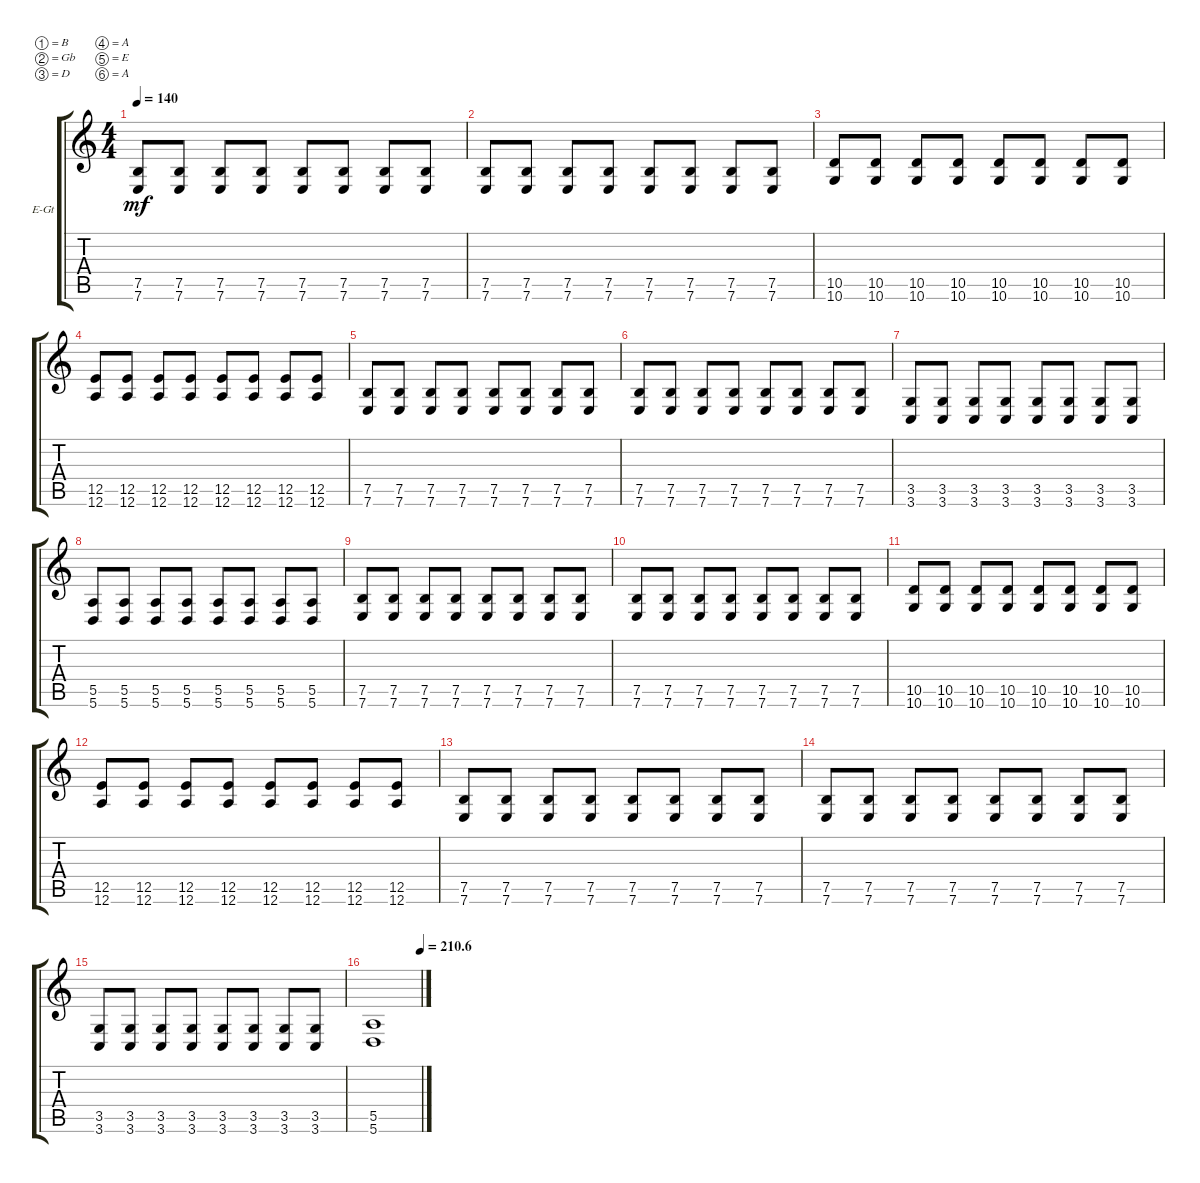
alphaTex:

\bracketExtendMode groupsimilarinstruments
\firstSystemTrackNameOrientation horizontal
\otherSystemsTrackNameOrientation horizontal
\track ("Electric Guitar 2" "E-Gt") {instrument distortionguitar}
\staff {score tabs}
\tuning (B3 Gb3 D3 A2 E2 A1)
\ts (4 4)
\tempo 140
\clef g2
\ks c
(7.6 7.5).8{dy mf} (7.6 7.5).8 (7.6 7.5).8 (7.6 7.5).8 (7.6 7.5).8 (7.6 7.5).8 (7.6 7.5).8 (7.6 7.5).8 |
(7.6 7.5).8 (7.6 7.5).8 (7.6 7.5).8 (7.6 7.5).8 (7.6 7.5).8 (7.6 7.5).8 (7.6 7.5).8 (7.6 7.5).8 |
(10.6 10.5).8 (10.6 10.5).8 (10.6 10.5).8 (10.6 10.5).8 (10.6 10.5).8 (10.6 10.5).8 (10.6 10.5).8 (10.6 10.5).8 |
(12.6 12.5).8 (12.5 12.6).8 (12.5 12.6).8 (12.5 12.6).8 (12.5 12.6).8 (12.5 12.6).8 (12.5 12.6).8 (12.5 12.6).8 |
(7.6 7.5).8 (7.5 7.6).8 (7.6 7.5).8 (7.6 7.5).8 (7.6 7.5).8 (7.6 7.5).8 (7.6 7.5).8 (7.5 7.6).8 |
(7.6 7.5).8 (7.6 7.5).8 (7.6 7.5).8 (7.6 7.5).8 (7.6 7.5).8 (7.6 7.5).8 (7.6 7.5).8 (7.6 7.5).8 |
(3.6 3.5).8 (3.6 3.5).8 (3.6 3.5).8 (3.6 3.5).8 (3.6 3.5).8 (3.6 3.5).8 (3.6 3.5).8 (3.6 3.5).8 |
(5.5 5.6).8 (5.5 5.6).8 (5.5 5.6).8 (5.5 5.6).8 (5.5 5.6).8 (5.5 5.6).8 (5.5 5.6).8 (5.5 5.6).8 |
(7.6 7.5).8 (7.6 7.5).8 (7.6 7.5).8 (7.6 7.5).8 (7.6 7.5).8 (7.6 7.5).8 (7.6 7.5).8 (7.6 7.5).8 |
(7.6 7.5).8 (7.6 7.5).8 (7.6 7.5).8 (7.6 7.5).8 (7.6 7.5).8 (7.6 7.5).8 (7.6 7.5).8 (7.6 7.5).8 |
(10.6 10.5).8 (10.6 10.5).8 (10.6 10.5).8 (10.6 10.5).8 (10.6 10.5).8 (10.6 10.5).8 (10.6 10.5).8 (10.6 10.5).8 |
(12.6 12.5).8 (12.5 12.6).8 (12.5 12.6).8 (12.5 12.6).8 (12.5 12.6).8 (12.5 12.6).8 (12.5 12.6).8 (12.5 12.6).8 |
(7.6 7.5).8 (7.5 7.6).8 (7.6 7.5).8 (7.6 7.5).8 (7.6 7.5).8 (7.6 7.5).8 (7.6 7.5).8 (7.5 7.6).8 |
(7.6 7.5).8 (7.6 7.5).8 (7.6 7.5).8 (7.6 7.5).8 (7.6 7.5).8 (7.6 7.5).8 (7.6 7.5).8 (7.6 7.5).8 |
(3.6 3.5).8 (3.6 3.5).8 (3.6 3.5).8 (3.6 3.5).8 (3.6 3.5).8 (3.6 3.5).8 (3.6 3.5).8 (3.6 3.5).8 |
\tempo (210.6 1)
(5.5 5.6).1
